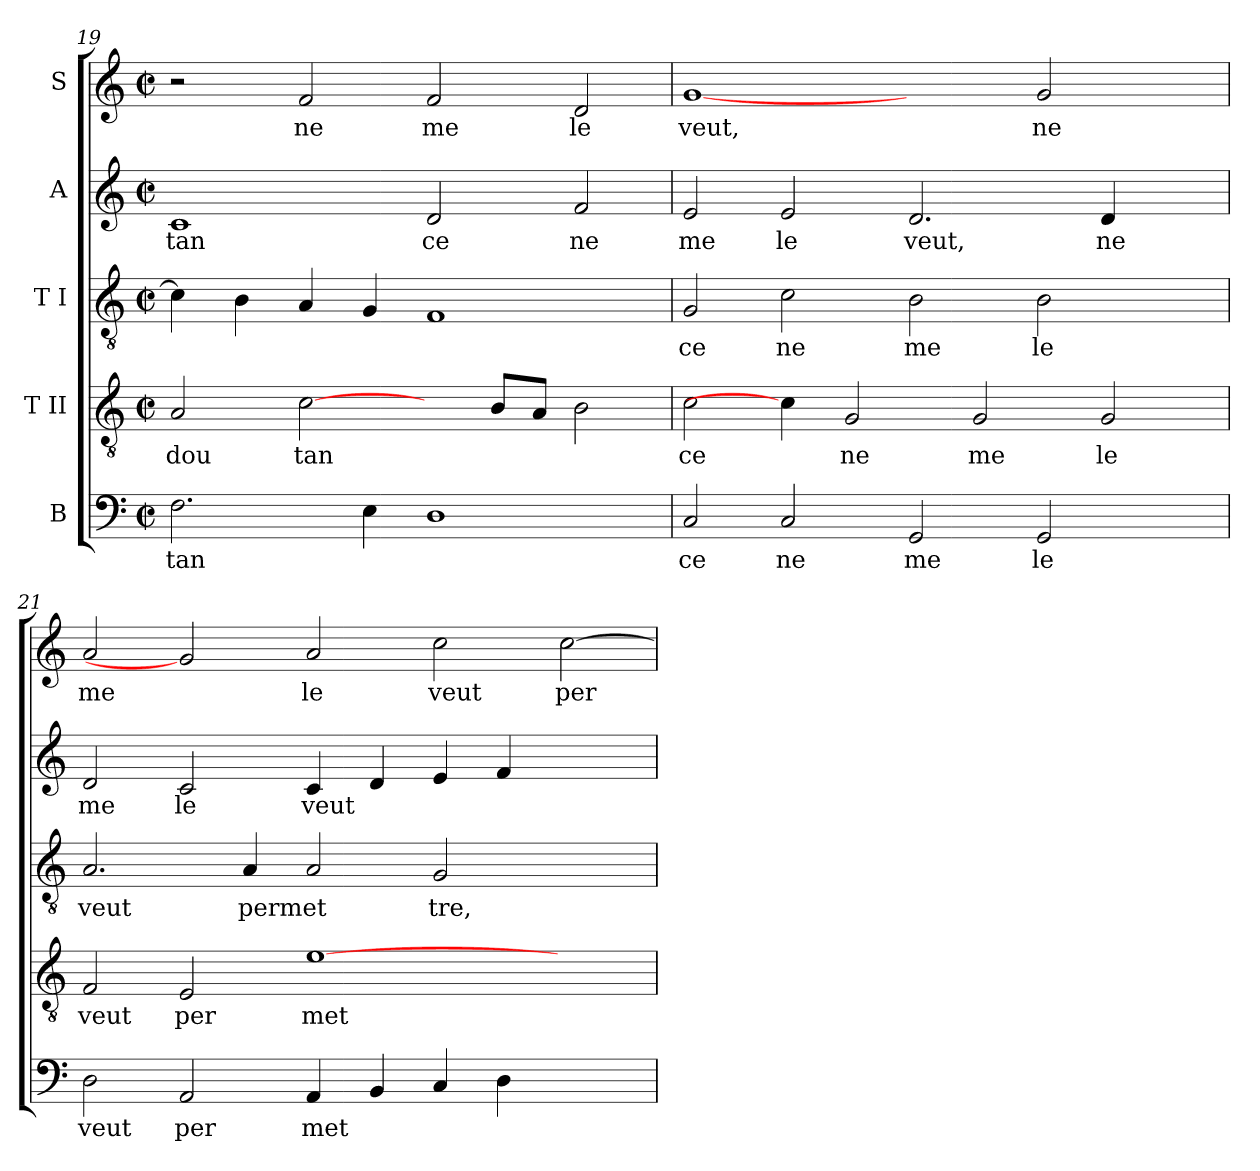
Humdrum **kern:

**kern	**text	**kern	**text	**kern	**text	**kern	**text	**kern	**text
*part5	*part5	*part4	*part4	*part3	*part3	*part2	*part2	*part1	*part1
*staff5	*staff5	*staff4	*staff4	*staff3	*staff3	*staff2	*staff2	*staff1	*staff1
*I"B	*	*I"T II	*	*I"T I	*	*I"A	*	*I"S	*
*clefF4	*	*clefGv2	*	*clefGv2	*	*clefG2	*	*clefG2	*
*k[]	*	*k[]	*	*k[]	*	*k[]	*	*k[]	*
*C:	*	*C:	*	*C:	*	*C:	*	*C:	*
*M2/2	*	*M2/2	*	*M2/2	*	*M2/2	*	*M2/2	*
*met(c|)	*	*met(c|)	*	*met(c|)	*	*met(c|)	*	*met(c|)	*
=19	=19	=19	=19	=19	=19	=19	=19	=19	=19
!	!LO:LY:b:cj	!	!LO:LY:b:cj	!	!LO:LY:b:cj	!	!LO:LY:b:cj	!	!
2.F\	tan	2A/	dou	4c\]	.	1c	tan	2r	.
!	!	!	!	!	!LO:LY:b:cj	!	!	!	!
.	.	.	.	4B\	.	.	.	.	.
!	!	!	!LO:LY:b:cj	!	!LO:LY:b:cj	!	!	!	!LO:LY:b:cj
.	.	[2c\	tan	4A/	.	.	.	2f/	ne
!	!LO:LY:b:cj	!	!	!	!LO:LY:b:cj	!	!	!	!
4E\	.	.	.	4G/	.	.	.	.	.
!	!LO:LY:b:cj	!	!	!	!LO:LY:b:cj	!	!LO:LY:b:cj	!	!LO:LY:b:cj
1D	.	4ryy	.	1F	.	2d/	ce	2f/	me
!	!	!	!LO:LY:b:cj	!	!	!	!	!	!
.	.	8B/L	.	.	.	.	.	.	.
!	!	!	!LO:LY:b:cj	!	!	!	!	!	!
.	.	8A/J	.	.	.	.	.	.	.
!	!	!	!LO:LY:b:cj	!	!	!	!LO:LY:b:cj	!	!LO:LY:b:cj
.	.	2B\	.	.	.	2f/	ne	2d/	le
=20	=20	=20	=20	=20	=20	=20	=20	=20	=20
!	!LO:LY:b:cj	!	!LO:LY:b:cj	!	!LO:LY:b:cj	!	!LO:LY:b:cj	!	!LO:LY:b:cj
2C/	ce	2c\	ce	2G/	ce	2e/	me	[1g	veut,
!	!LO:LY:b:cj	!	!	!	!LO:LY:b:cj	!	!LO:LY:b:cj	!	!
2C/	ne	4c\]	.	2c\	ne	2e/	le	.	.
!	!	!	!LO:LY:b:cj	!	!	!	!	!	!
.	.	2G/	ne	.	.	.	.	.	.
!	!LO:LY:b:cj	!	!	!	!LO:LY:b:cj	!	!LO:LY:b:cj	!	!
2GG/	me	.	.	2B\	me	2.d/	veut,	2ryy	.
!	!	!	!LO:LY:b:cj	!	!	!	!	!	!
.	.	2G/	me	.	.	.	.	.	.
!	!LO:LY:b:cj	!	!	!	!LO:LY:b:cj	!	!	!	!LO:LY:b:cj
2GG/	le	.	.	2B\	le	.	.	2g/	ne
!	!	!	!LO:LY:b:cj	!	!	!	!LO:LY:b:cj	!	!
.	.	2G/	le	.	.	4d/	ne	.	.
4ryy	.	.	.	4ryy	.	4ryy	.	4ryy	.
!!LO:LB:g=z
=21	=21	=21	=21	=21	=21	=21	=21	=21	=21
!	!LO:LY:b:cj	!	!LO:LY:b:cj	!	!LO:LY:b:cj	!	!LO:LY:b:cj	!	!LO:LY:b:cj
2D\	veut	2F/	veut	2.A/	veut	2d/	me	2a/	me
!	!LO:LY:b:cj	!	!LO:LY:b:cj	!	!	!	!LO:LY:b:cj	!	!
2AA/	per	2E/	per	.	.	2c/	le	2g]	.
!	!	!	!	!	!LO:LY:b:cj	!	!	!	!
.	.	.	.	4A/	permet	.	.	.	.
!	!LO:LY:b:cj	!	!LO:LY:b:cj	!	!LO:LY:b:cj	!	!LO:LY:b:cj	!	!LO:LY:b:cj
4AA/	met	[>1e	met	2A/	.	4c/	veut	2a/	le
!	!LO:LY:b:cj	!	!	!	!	!	!LO:LY:b:cj	!	!
4BB/	.	.	.	.	.	4d/	.	.	.
!	!LO:LY:b:cj	!	!	!	!LO:LY:b:cj	!	!LO:LY:b:cj	!	!LO:LY:b:cj
4C/	.	.	.	2G/	tre,	4e/	.	2cc\	veut
!	!LO:LY:b:cj	!	!	!	!	!	!LO:LY:b:cj	!	!
4D\	.	.	.	.	.	4f/	.	.	.
!	!	!	!	!	!	!	!	!	!LO:LY:b:cj
2ryy	.	2ryy	.	2ryy	.	2ryy	.	[>2cc\	per-
=	=	=	=	=	=	=	=	=	=
*-	*-	*-	*-	*-	*-	*-	*-	*-	*-
